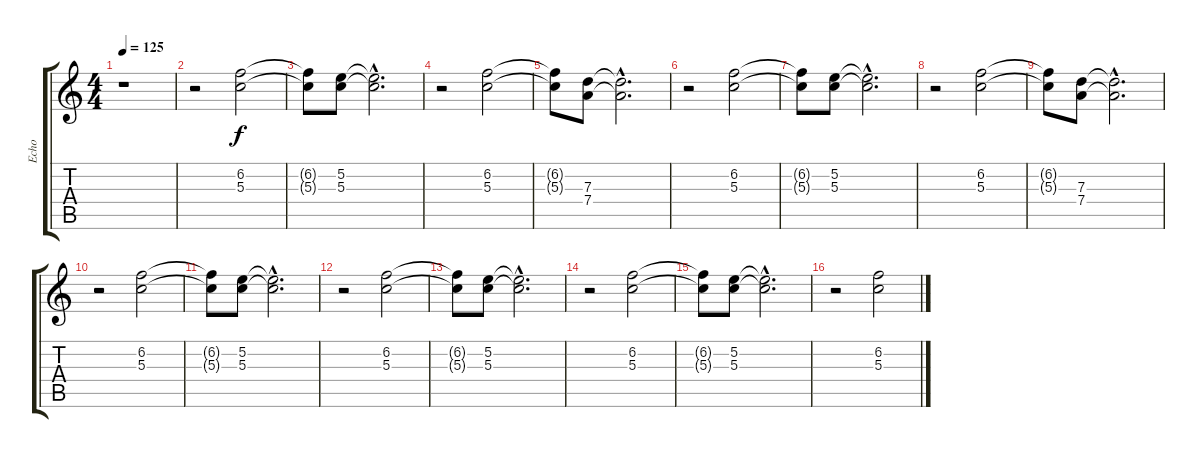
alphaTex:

\track ("Echo" "Echo") {instrument electricguitarclean}
\staff {score tabs}
\tuning (E4 B3 G3 D3 A2 E2) {hide}
\ts (4 4)
\tempo 125
\clef g2
\ks c
r.1{dy f instrument electricguitarclean} |
r.2 (6.2 5.3).2 |
(6.2{t} 5.3{t}).8 (5.2 5.3).8 (5.2{hac t} 5.3{hac t}).2{d} |
r.2 (6.2 5.3).2 |
(6.2{t} 5.3{t}).8 (7.3 7.4).8 (7.3{hac t} 7.4{hac t}).2{d} |
r.2 (6.2 5.3).2 |
(6.2{t} 5.3{t}).8 (5.2 5.3).8 (5.2{hac t} 5.3{hac t}).2{d} |
r.2 (6.2 5.3).2 |
(6.2{t} 5.3{t}).8 (7.3 7.4).8 (7.3{hac t} 7.4{hac t}).2{d} |
r.2 (6.2 5.3).2 |
(6.2{t} 5.3{t}).8 (5.2 5.3).8 (5.2{hac t} 5.3{hac t}).2{d} |
r.2 (6.2 5.3).2 |
(6.2{t} 5.3{t}).8 (5.2 5.3).8 (5.2{hac t} 5.3{hac t}).2{d} |
r.2 (6.2 5.3).2 |
(6.2{t} 5.3{t}).8 (5.2 5.3).8 (5.2{hac t} 5.3{hac t}).2{d} |
r.2 (6.2 5.3).2
